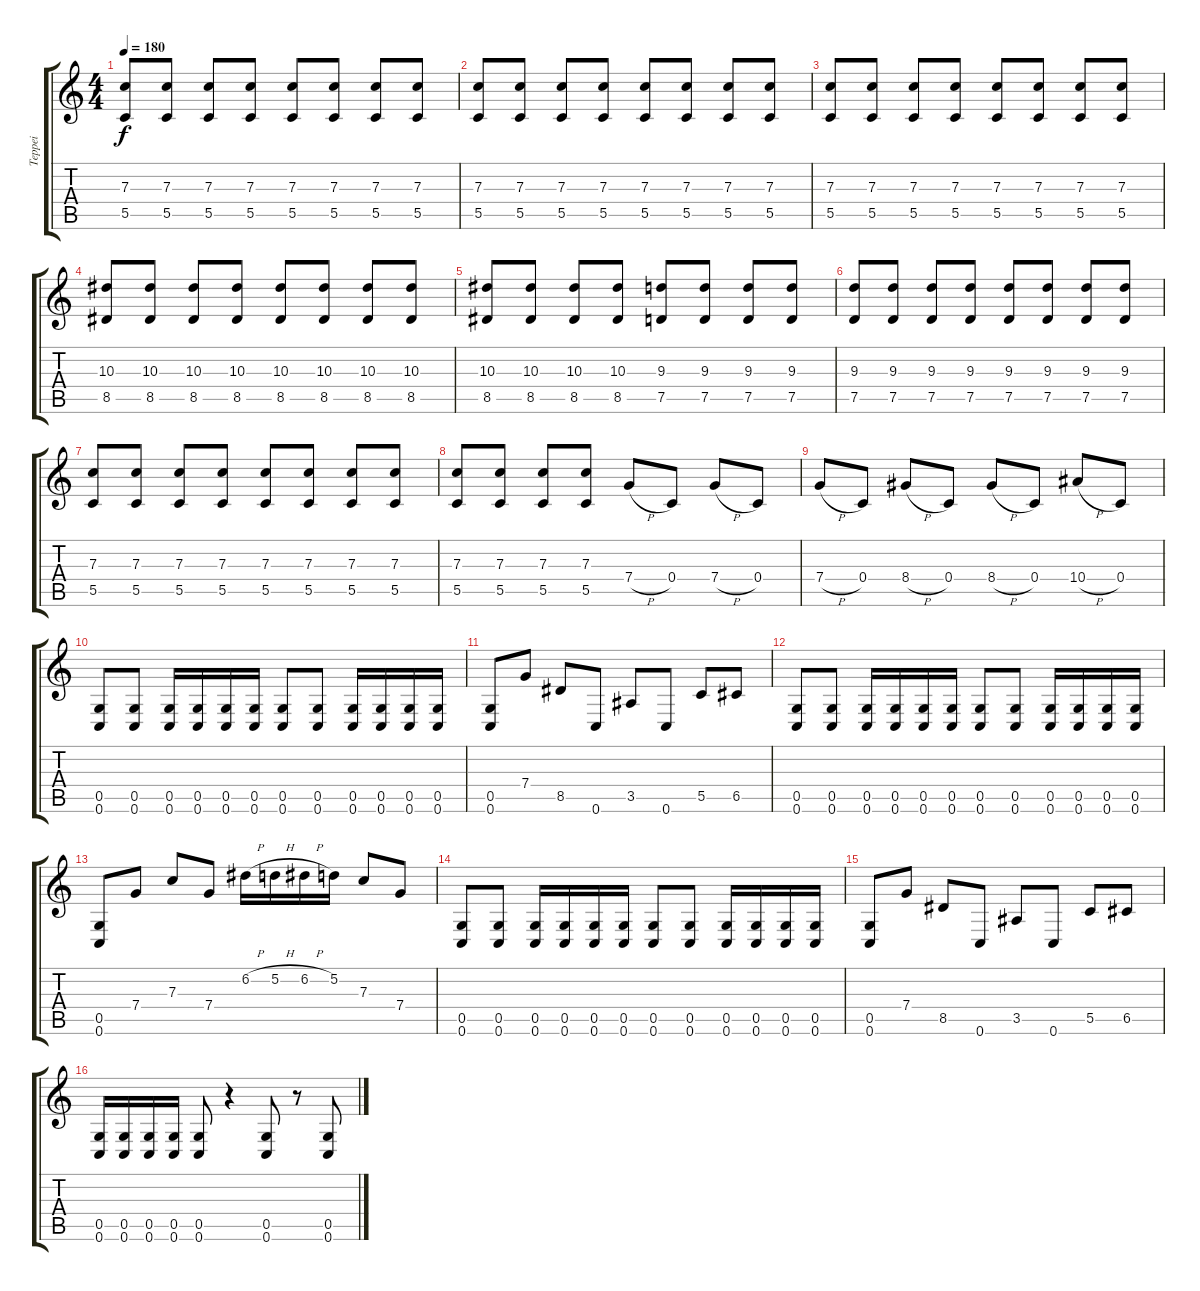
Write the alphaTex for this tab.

\track ("Teppei" "Teppei") {instrument distortionguitar}
\staff {score tabs}
\tuning (D4 A3 F3 C3 G2 C2) {hide}
\ts (4 4)
\tempo 180
\clef g2
\ks c
(7.3 5.5).8{dy f} (7.3 5.5).8 (7.3 5.5).8 (7.3 5.5).8 (7.3 5.5).8 (7.3 5.5).8 (7.3 5.5).8 (7.3 5.5).8 |
(7.3 5.5).8 (7.3 5.5).8 (7.3 5.5).8 (7.3 5.5).8 (7.3 5.5).8 (7.3 5.5).8 (7.3 5.5).8 (7.3 5.5).8 |
(7.3 5.5).8 (7.3 5.5).8 (7.3 5.5).8 (7.3 5.5).8 (7.3 5.5).8 (7.3 5.5).8 (7.3 5.5).8 (7.3 5.5).8 |
(10.3 8.5).8 (10.3 8.5).8 (10.3 8.5).8 (10.3 8.5).8 (10.3 8.5).8 (10.3 8.5).8 (10.3 8.5).8 (10.3 8.5).8 |
(10.3 8.5).8 (10.3 8.5).8 (10.3 8.5).8 (10.3 8.5).8 (9.3 7.5).8 (9.3 7.5).8 (9.3 7.5).8 (9.3 7.5).8 |
(9.3 7.5).8 (9.3 7.5).8 (9.3 7.5).8 (9.3 7.5).8 (9.3 7.5).8 (9.3 7.5).8 (9.3 7.5).8 (9.3 7.5).8 |
(7.3 5.5).8 (7.3 5.5).8 (7.3 5.5).8 (7.3 5.5).8 (7.3 5.5).8 (7.3 5.5).8 (7.3 5.5).8 (7.3 5.5).8 |
(7.3 5.5).8 (7.3 5.5).8 (7.3 5.5).8 (7.3 5.5).8 7.4{h}.8 0.4.8 7.4{h}.8 0.4.8 |
7.4{h}.8 0.4.8 8.4{h}.8 0.4.8 8.4{h}.8 0.4.8 10.4{h}.8 0.4.8 |
(0.5 0.6).8 (0.5 0.6).8 (0.5 0.6).16 (0.5 0.6).16 (0.5 0.6).16 (0.5 0.6).16 (0.5 0.6).8 (0.5 0.6).8 (0.5 0.6).16 (0.5 0.6).16 (0.5 0.6).16 (0.5 0.6).16 |
(0.5 0.6).8 7.4.8 8.5.8 0.6.8 3.5.8 0.6.8 5.5.8 6.5.8 |
(0.5 0.6).8 (0.5 0.6).8 (0.5 0.6).16 (0.5 0.6).16 (0.5 0.6).16 (0.5 0.6).16 (0.5 0.6).8 (0.5 0.6).8 (0.5 0.6).16 (0.5 0.6).16 (0.5 0.6).16 (0.5 0.6).16 |
(0.5 0.6).8 7.4.8 7.3.8 7.4.8 6.2{h}.16 5.2{h}.16 6.2{h}.16 5.2.16 7.3.8 7.4.8 |
(0.5 0.6).8 (0.5 0.6).8 (0.5 0.6).16 (0.5 0.6).16 (0.5 0.6).16 (0.5 0.6).16 (0.5 0.6).8 (0.5 0.6).8 (0.5 0.6).16 (0.5 0.6).16 (0.5 0.6).16 (0.5 0.6).16 |
(0.5 0.6).8 7.4.8 8.5.8 0.6.8 3.5.8 0.6.8 5.5.8 6.5.8 |
(0.5 0.6).16 (0.5 0.6).16 (0.5 0.6).16 (0.5 0.6).16 (0.5 0.6).8 r.4 (0.5 0.6).8 r.8 (0.5 0.6).8
